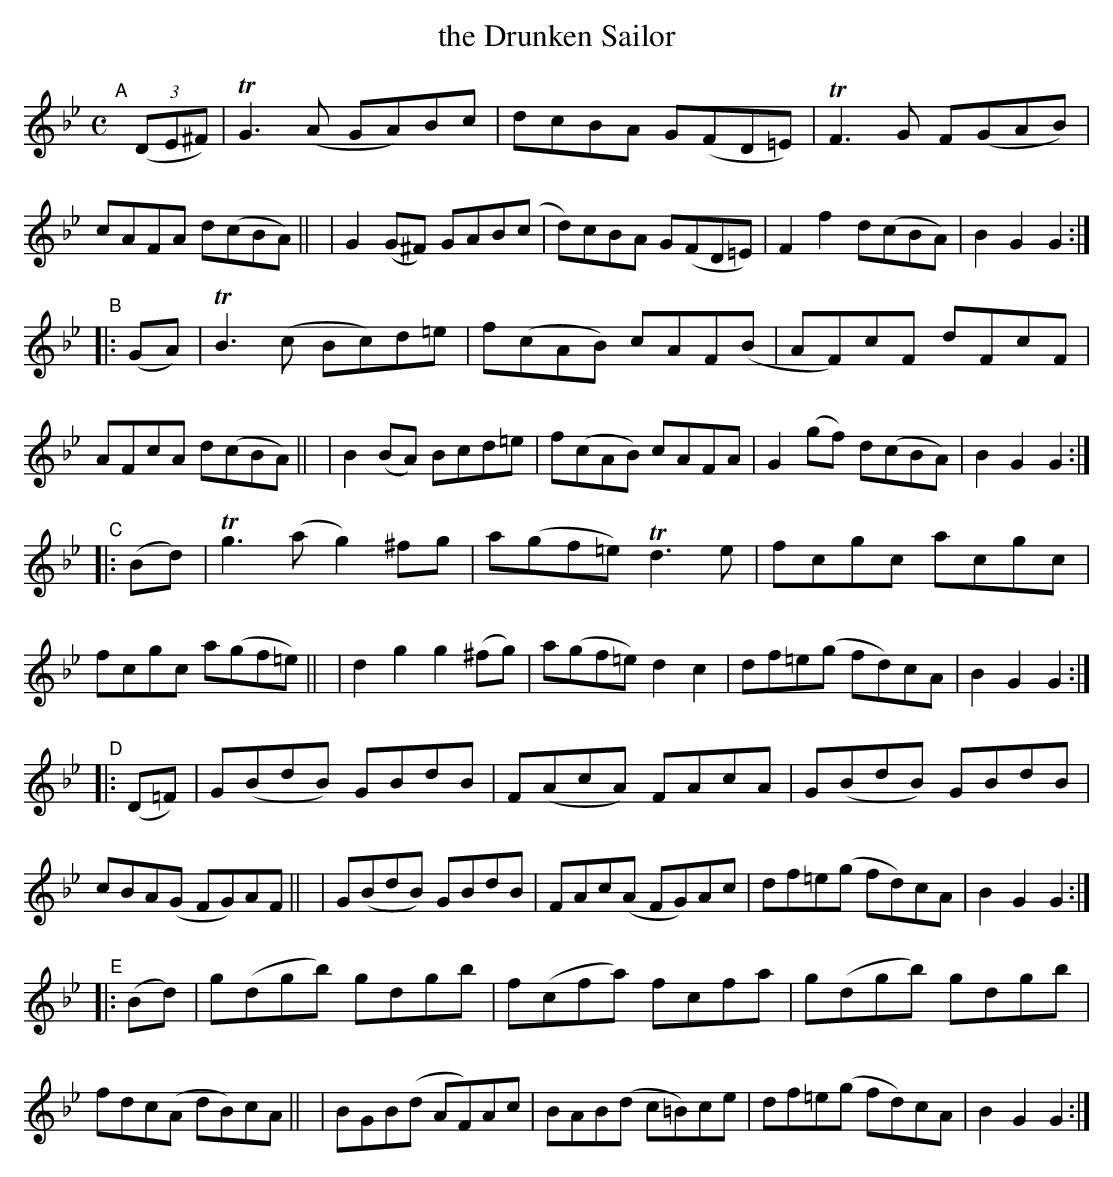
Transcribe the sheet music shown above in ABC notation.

X:1
T: the Drunken Sailor
M: C
L: 1/8
K: Gm
"^A"[|] (3(DE^F) \
| TG3(A GA)Bc | dcBA G(FD=E) | TF3G F(GAB) | cAFA d(cBA) ||\
| G2(G^F) GAB(c | d)cBA G(FD=E) | F2f2 d(cBA) | B2G2G2 :|
"^B"|: (GA) \
| TB3(c Bc)d=e | f(cAB) cAF(B | AF)cF dFcF | AFcA d(cBA) ||\
| B2(BA) Bcd=e | f(cAB) cAFA | G2(gf) d(cBA) | B2G2G2 :|
"^C"|: (Bd) \
| Tg3(a g2)^fg | a(gf=e) Td3e | fcgc acgc | fcgc a(gf=e) ||\
| d2g2 g2(^fg) | a(gf=e) d2c2 | df=e(g fd)cA | B2G2G2 :|
"^D"|: (D=F) \
| G(BdB) GBdB | F(AcA) FAcA | G(BdB) GBdB | cBA(G FG)AF ||\
| G(BdB) GBdB | FAc(A FG)Ac | df=e(g fd)cA | B2G2G2 :|
"^E"|: (Bd) \
| g(dgb) gdgb | f(cfa) fcfa | g(dgb) gdgb | fdc(A dB)cA ||\
| BGB(d AF)Ac | BAB(d c=B)ce | df=e(g fd)cA | B2G2G2 :|
